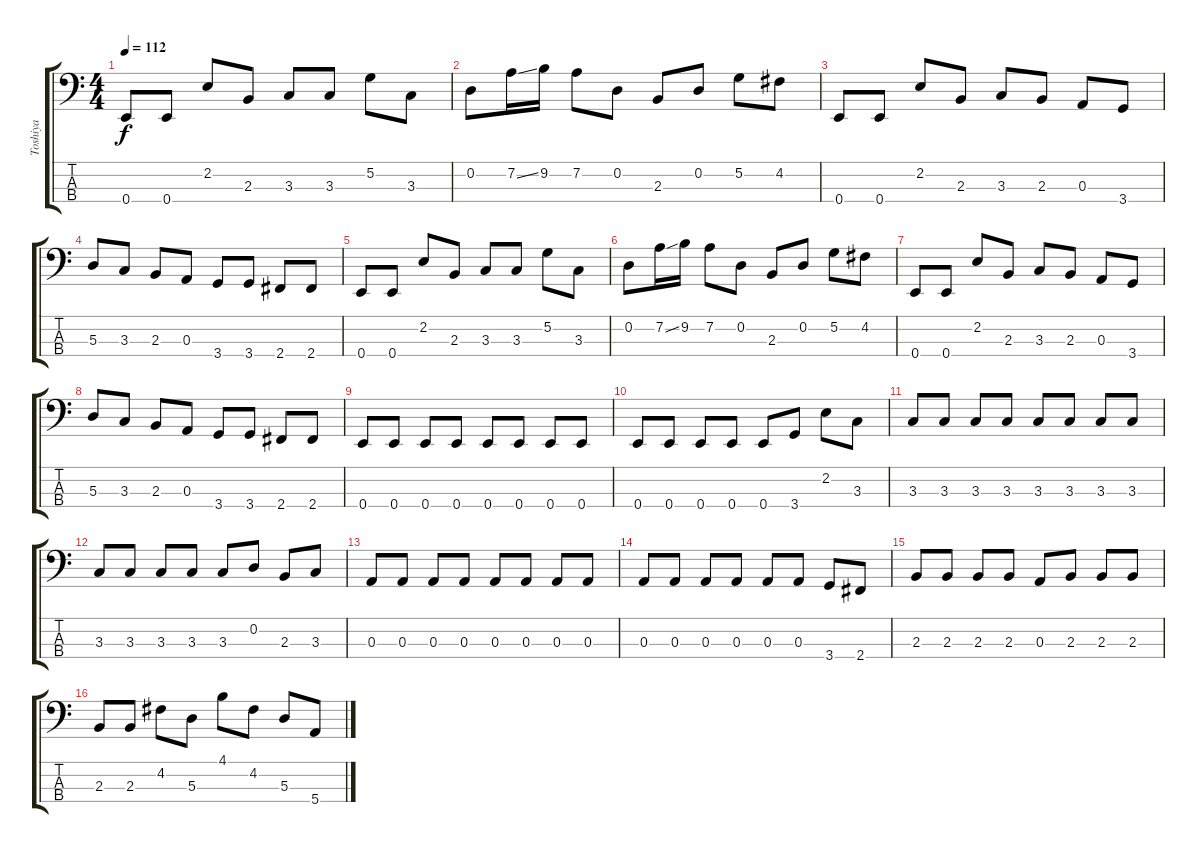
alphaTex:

\track ("Toshiya" "Toshiya") {instrument electricbasspick}
\staff {score tabs}
\tuning (G2 D2 A1 E1) {hide}
\ts (4 4)
\tempo 112
\clef f4
\ks c
0.4.8{dy f instrument electricbasspick} 0.4.8 2.2.8 2.3.8 3.3.8 3.3.8 5.2.8 3.3.8 |
0.2.8 7.2{ss}.16 9.2.16 7.2.8 0.2.8 2.3.8 0.2.8 5.2.8 4.2.8 |
0.4.8 0.4.8 2.2.8 2.3.8 3.3.8 2.3.8 0.3.8 3.4.8 |
5.3.8 3.3.8 2.3.8 0.3.8 3.4.8 3.4.8 2.4.8 2.4.8 |
0.4.8 0.4.8 2.2.8 2.3.8 3.3.8 3.3.8 5.2.8 3.3.8 |
0.2.8 7.2{ss}.16 9.2.16 7.2.8 0.2.8 2.3.8 0.2.8 5.2.8 4.2.8 |
0.4.8 0.4.8 2.2.8 2.3.8 3.3.8 2.3.8 0.3.8 3.4.8 |
5.3.8 3.3.8 2.3.8 0.3.8 3.4.8 3.4.8 2.4.8 2.4.8 |
0.4.8 0.4.8 0.4.8 0.4.8 0.4.8 0.4.8 0.4.8 0.4.8 |
0.4.8 0.4.8 0.4.8 0.4.8 0.4.8 3.4.8 2.2.8 3.3.8 |
3.3.8 3.3.8 3.3.8 3.3.8 3.3.8 3.3.8 3.3.8 3.3.8 |
3.3.8 3.3.8 3.3.8 3.3.8 3.3.8 0.2.8 2.3.8 3.3.8 |
0.3.8 0.3.8 0.3.8 0.3.8 0.3.8 0.3.8 0.3.8 0.3.8 |
0.3.8 0.3.8 0.3.8 0.3.8 0.3.8 0.3.8 3.4.8 2.4.8 |
2.3.8 2.3.8 2.3.8 2.3.8 0.3.8 2.3.8 2.3.8 2.3.8 |
2.3.8 2.3.8 4.2.8 5.3.8 4.1.8 4.2.8 5.3.8 5.4.8
